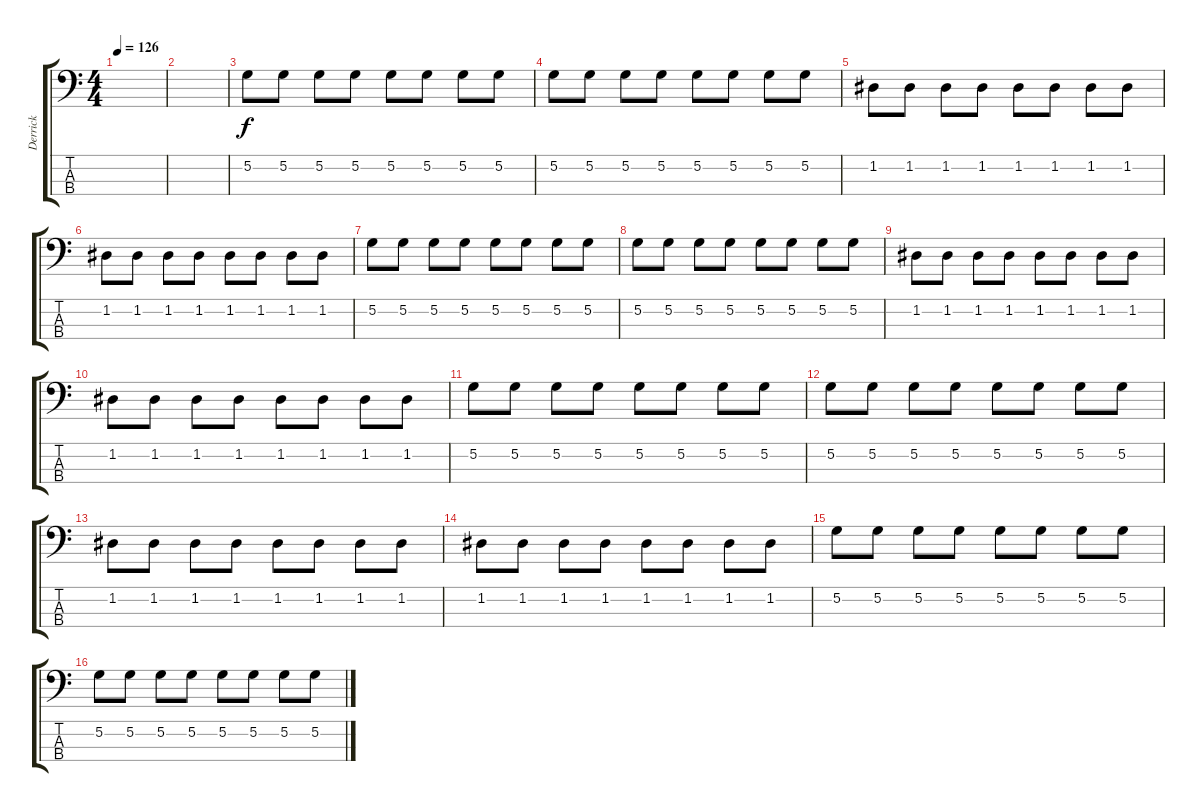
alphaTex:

\track ("Derrick" "Derrick") {instrument electricbassfinger}
\staff {score tabs}
\tuning (G2 D2 A1 E1) {hide}
\ts (4 4)
\tempo 126
\clef f4
\ks c
|
|
5.2.8 5.2.8 5.2.8 5.2.8 5.2.8 5.2.8 5.2.8 5.2.8 |
5.2.8 5.2.8 5.2.8 5.2.8 5.2.8 5.2.8 5.2.8 5.2.8 |
1.2.8 1.2.8 1.2.8 1.2.8 1.2.8 1.2.8 1.2.8 1.2.8 |
1.2.8 1.2.8 1.2.8 1.2.8 1.2.8 1.2.8 1.2.8 1.2.8 |
5.2.8 5.2.8 5.2.8 5.2.8 5.2.8 5.2.8 5.2.8 5.2.8 |
5.2.8 5.2.8 5.2.8 5.2.8 5.2.8 5.2.8 5.2.8 5.2.8 |
1.2.8 1.2.8 1.2.8 1.2.8 1.2.8 1.2.8 1.2.8 1.2.8 |
1.2.8 1.2.8 1.2.8 1.2.8 1.2.8 1.2.8 1.2.8 1.2.8 |
5.2.8 5.2.8 5.2.8 5.2.8 5.2.8 5.2.8 5.2.8 5.2.8 |
5.2.8 5.2.8 5.2.8 5.2.8 5.2.8 5.2.8 5.2.8 5.2.8 |
1.2.8 1.2.8 1.2.8 1.2.8 1.2.8 1.2.8 1.2.8 1.2.8 |
1.2.8 1.2.8 1.2.8 1.2.8 1.2.8 1.2.8 1.2.8 1.2.8 |
5.2.8 5.2.8 5.2.8 5.2.8 5.2.8 5.2.8 5.2.8 5.2.8 |
5.2.8 5.2.8 5.2.8 5.2.8 5.2.8 5.2.8 5.2.8 5.2.8
